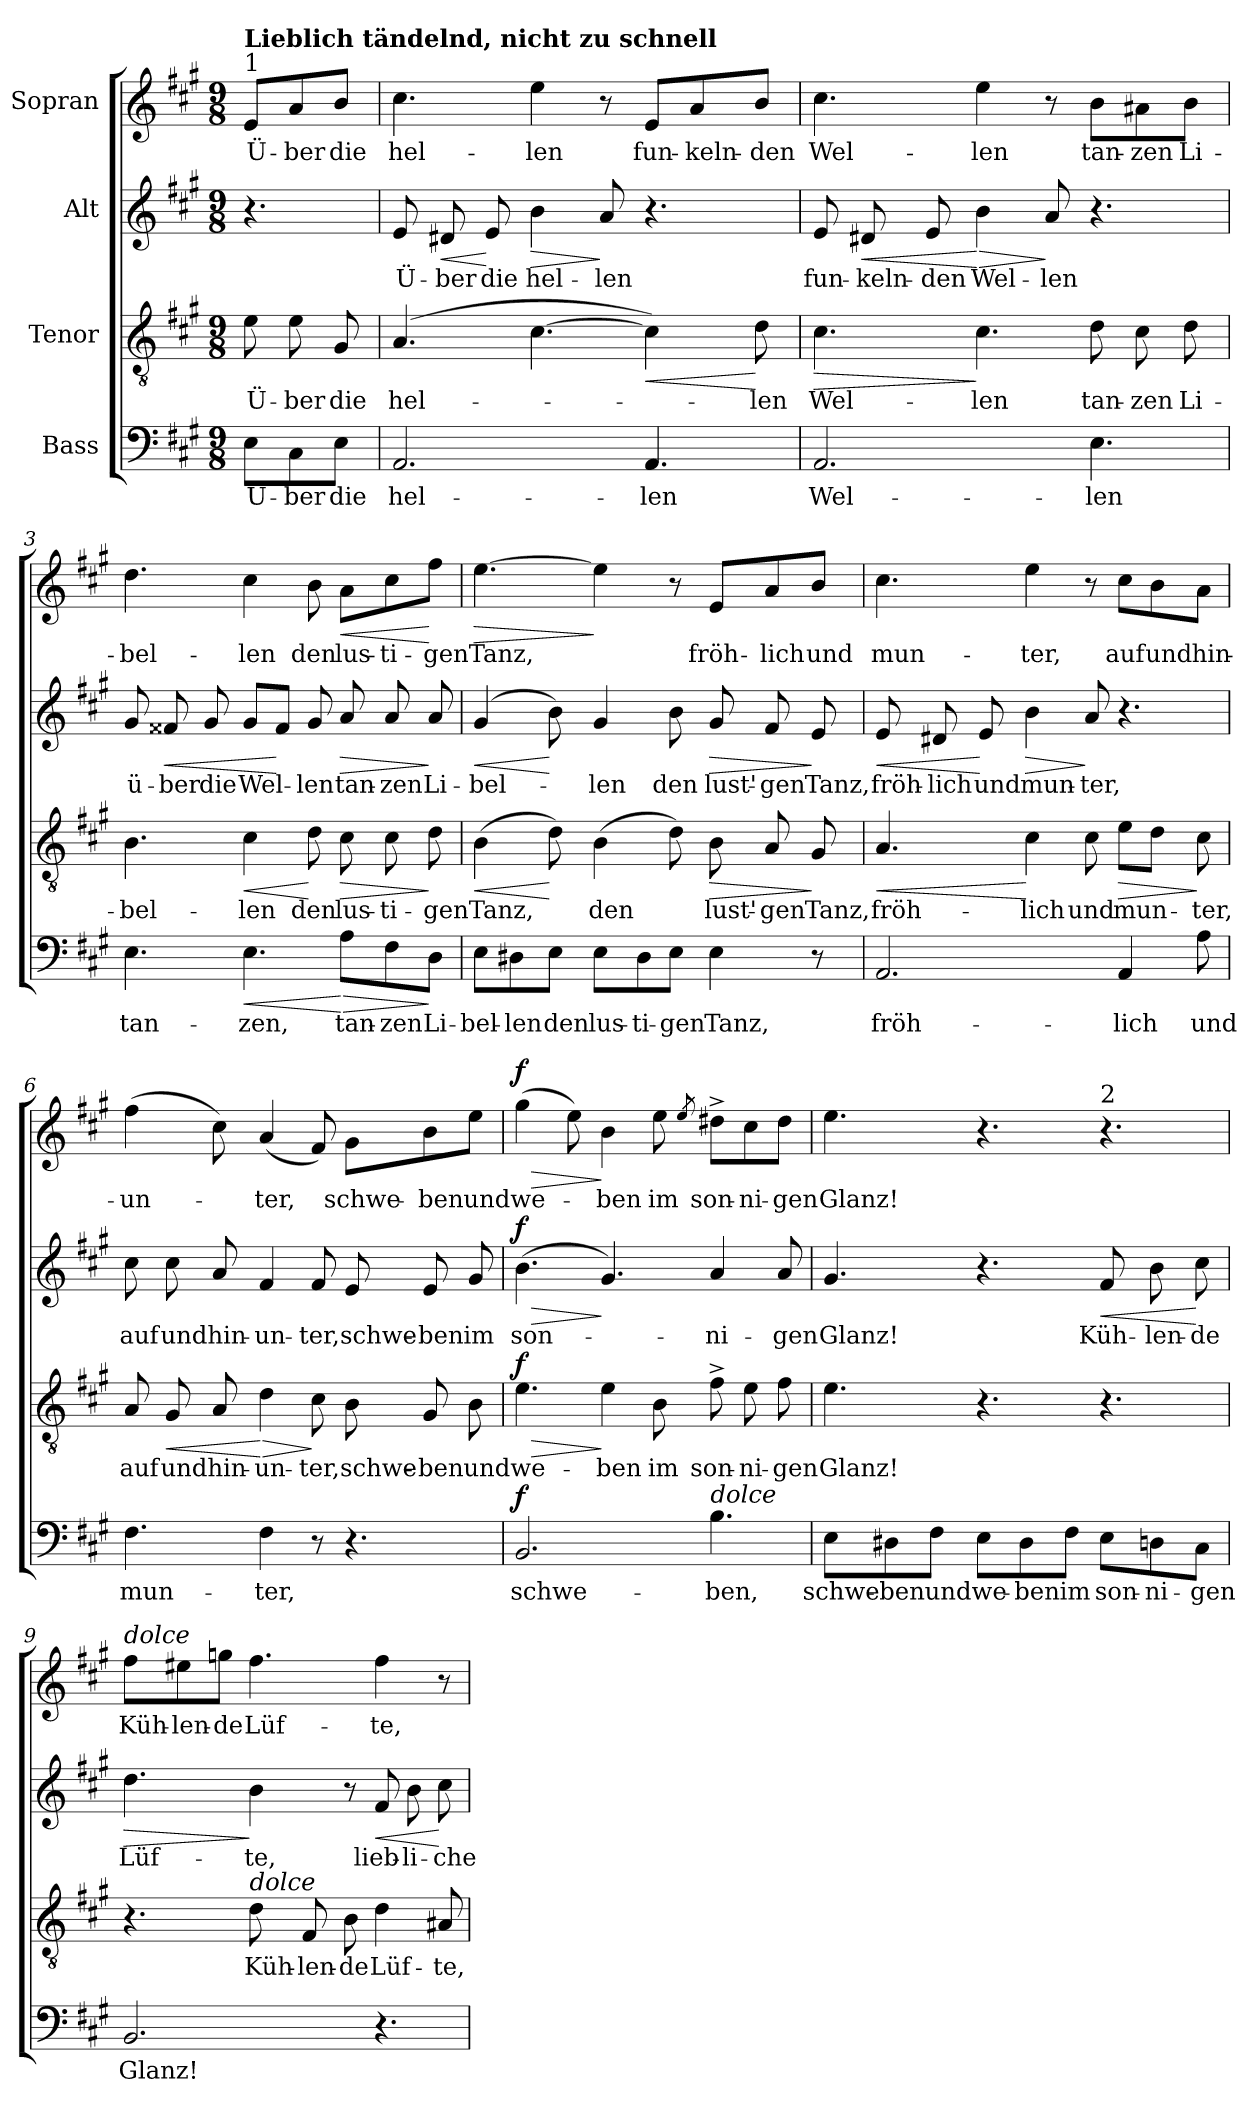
**kern	**text	**dynam	**kern	**text	**dynam	**kern	**text	**dynam	**kern	**text	**dynam
*part4	*part4	*part4	*part3	*part3	*part3	*part2	*part2	*part2	*part1	*part1	*part1
*staff4	*staff4	*staff4	*staff3	*staff3	*staff3	*staff2	*staff2	*staff2	*staff1	*staff1	*staff1
*I"Bass	*	*	*I"Tenor	*	*	*I"Alt	*	*	*I"Sopran	*	*
*clefF4	*	*	*clefGv2	*	*	*clefG2	*	*	*clefG2	*	*
*k[f#c#g#]	*	*	*k[f#c#g#]	*	*	*k[f#c#g#]	*	*	*k[f#c#g#]	*	*
*M9/8	*	*	*M9/8	*	*	*M9/8	*	*	*M9/8	*	*
=	=	=	=	=	=	=	=	=	=	=	=
!	!	!	!	!	!	!	!	!	!LO:TX:a:t=1	!	!
!	!	!	!	!	!	!	!	!	!LO:TX:a:B:t=Lieblich tändelnd, nicht zu schnell	!	!
!	!LO:LY:b	!	!	!LO:LY:b	!	!	!	!	!	!LO:LY:b	!
8E\L	Ü-	.	8e\	Ü-	.	4.r	.	.	8e/L	Ü-	.
!	!LO:LY:b	!	!	!LO:LY:b	!	!	!	!	!	!LO:LY:b	!
8C#\	-ber	.	8e\	-ber	.	.	.	.	8a/	-ber	.
!	!LO:LY:b	!	!	!LO:LY:b	!	!	!	!	!	!LO:LY:b	!
8E\J	die	.	8G#/	die	.	.	.	.	8b/J	die	.
=1	=1	=1	=1	=1	=1	=1	=1	=1	=1	=1	=1
!	!LO:LY:b	!	!	!LO:LY:b	!	!	!LO:LY:b	!	!	!LO:LY:b	!
2.AA/	hel-	.	(4.A/	hel-	.	8e/	Ü-	.	4.cc#\	hel-	.
!	!	!	!	!	!	!	!LO:LY:b	!LO:HP:b	!	!	!
.	.	.	.	.	.	8d#X/	-ber	<	.	.	.
!	!	!	!	!	!	!	!LO:LY:b	!	!	!	!
.	.	.	.	.	.	8e/	die	[	.	.	.
!	!	!	!	!	!	!	!LO:LY:b	!LO:HP:b	!	!LO:LY:b	!
.	.	.	[4.c#\	.	.	4b\	hel-	>	4ee\	-len	.
!	!	!	!	!	!	!	!LO:LY:b	!	!	!	!
.	.	.	.	.	.	8a/	-len	]	8r	.	.
!	!LO:LY:b	!	!	!	!LO:HP:b	!	!	!	!	!LO:LY:b	!
4.AA/	-len	.	4c#\])	.	<	4.r	.	.	8e/L	fun-	.
!	!	!	!	!	!	!	!	!	!	!LO:LY:b	!
.	.	.	.	.	.	.	.	.	8a/	-keln-	.
!	!	!	!	!LO:LY:b	!	!	!	!	!	!LO:LY:b	!
.	.	.	8d\	-len	[	.	.	.	8b/J	-den	.
!!LO:LB:g=z
=2	=2	=2	=2	=2	=2	=2	=2	=2	=2	=2	=2
!	!LO:LY:b	!	!	!LO:LY:b	!LO:HP:b	!	!LO:LY:b	!	!	!LO:LY:b	!
2.AA/	Wel-	.	4.c#\	Wel-	>	8e/	fun-	.	4.cc#\	Wel-	.
!	!	!	!	!	!	!	!LO:LY:b	!LO:HP:b	!	!	!
.	.	.	.	.	.	8d#X/	-keln-	<	.	.	.
!	!	!	!	!	!	!	!LO:LY:b	!	!	!	!
.	.	.	.	.	.	8e/	-den	.	.	.	.
!	!	!	!	!LO:LY:b	!	!	!LO:LY:b	!LO:HP:n=1:b	!	!LO:LY:b	!
.	.	.	4.c#\	-len	]	4b\	Wel-	[ >	4ee\	-len	.
!	!	!	!	!	!	!	!LO:LY:b	!	!	!	!
.	.	.	.	.	.	8a/	-len	]	8r	.	.
!	!LO:LY:b	!	!	!LO:LY:b	!	!	!	!	!	!LO:LY:b	!
4.E\	-len	.	8d\	tan-	.	4.r	.	.	8b\L	tan-	.
!	!	!	!	!LO:LY:b	!	!	!	!	!	!LO:LY:b	!
.	.	.	8c#\	-zen	.	.	.	.	8a#X\	-zen	.
!	!	!	!	!LO:LY:b	!	!	!	!	!	!LO:LY:b	!
.	.	.	8d\	Li-	.	.	.	.	8b\J	Li-	.
=3	=3	=3	=3	=3	=3	=3	=3	=3	=3	=3	=3
!	!LO:LY:b	!	!	!LO:LY:b	!	!	!LO:LY:b	!	!	!LO:LY:b	!
4.E\	tan-	.	4.B\	-bel-	.	8g#/	ü-	.	4.dd\	-bel-	.
!	!	!	!	!	!	!	!LO:LY:b	!LO:HP:b	!	!	!
.	.	.	.	.	.	8f##X/	-ber	<	.	.	.
!	!	!	!	!	!	!	!LO:LY:b	!	!	!	!
.	.	.	.	.	.	8g#/	die	.	.	.	.
!	!LO:LY:b	!LO:HP:b	!	!LO:LY:b	!LO:HP:b	!	!LO:LY:b	!	!	!LO:LY:b	!
4.E\	-zen,	<	4c#\	-len	<	8g#/L	Wel-	.	4cc#\	-len	.
.	.	.	.	.	.	8f##/J	.	[	.	.	.
!	!	!	!	!LO:LY:b	!	!	!LO:LY:b	!	!	!LO:LY:b	!
.	.	.	8d\	den	[	8g#/	-len	.	8b\	den	.
!	!LO:LY:b	!LO:HP:n=1:b	!	!LO:LY:b	!LO:HP:b	!	!LO:LY:b	!LO:HP:b	!	!LO:LY:b	!LO:HP:b
8A\L	tan-	[ >	8c#\	lus-	>	8a/	tan-	>	8a\L	lus-	<
!	!LO:LY:b	!	!	!LO:LY:b	!	!	!LO:LY:b	!	!	!LO:LY:b	!
8F#\	-zen	.	8c#\	-ti-	.	8a/	-zen	.	8cc#\	-ti-	.
!	!LO:LY:b	!	!	!LO:LY:b	!	!	!LO:LY:b	!	!	!LO:LY:b	!
8D\J	Li-	]	8d\	-gen	]	8a/	Li-	]	8ff#\J	-gen	[
!!LO:PB:g=z
=4	=4	=4	=4	=4	=4	=4	=4	=4	=4	=4	=4
!	!LO:LY:b	!	!	!LO:LY:b	!LO:HP:b	!	!LO:LY:b	!LO:HP:b	!	!LO:LY:b	!LO:HP:b
8E\L	-bel-	.	(4B\	Tanz,	<	(4g#/	-bel-	<	[4.ee\	Tanz,	>
!	!LO:LY:b	!	!	!	!	!	!	!	!	!	!
8D#X\	-len	.	.	.	.	.	.	.	.	.	.
!	!LO:LY:b	!	!	!	!	!	!	!	!	!	!
8E\J	den	.	8d\)	.	[	8b\)	.	[	.	.	.
!	!LO:LY:b	!	!	!LO:LY:b	!	!	!LO:LY:b	!	!	!	!
8E\L	lus-	.	(4B\	den	.	4g#/	-len	.	4ee\]	.	]
!	!LO:LY:b	!	!	!	!	!	!	!	!	!	!
8D#\	-ti-	.	.	.	.	.	.	.	.	.	.
!	!LO:LY:b	!	!	!	!	!	!LO:LY:b	!	!	!	!
8E\J	-gen	.	8d\)	.	.	8b\	den	.	8r	.	.
!	!LO:LY:b	!	!	!LO:LY:b	!LO:HP:b	!	!LO:LY:b	!LO:HP:b	!	!LO:LY:b	!
4E\	Tanz,	.	8B\	lust'-	>	8g#/	lust'-	>	8e/L	fröh-	.
!	!	!	!	!LO:LY:b	!	!	!LO:LY:b	!	!	!LO:LY:b	!
.	.	.	8A/	-gen	.	8f#/	-gen	.	8a/	-lich	.
!	!	!	!	!LO:LY:b	!	!	!LO:LY:b	!	!	!LO:LY:b	!
8r	.	.	8G#/	Tanz,	]	8e/	Tanz,	]	8b/J	und	.
=5	=5	=5	=5	=5	=5	=5	=5	=5	=5	=5	=5
!	!LO:LY:b	!	!	!LO:LY:b	!LO:HP:b	!	!LO:LY:b	!LO:HP:b	!	!LO:LY:b	!
2.AA/	fröh-	.	4.A/	fröh-	<	8e/	fröh-	<	4.cc#\	mun-	.
!	!	!	!	!	!	!	!LO:LY:b	!	!	!	!
.	.	.	.	.	.	8d#X/	-lich	.	.	.	.
!	!	!	!	!	!	!	!LO:LY:b	!	!	!	!
.	.	.	.	.	.	8e/	und	[	.	.	.
!	!	!	!	!LO:LY:b	!	!	!LO:LY:b	!LO:HP:b	!	!LO:LY:b	!
.	.	.	4c#\	-lich	[	4b\	mun-	>	4ee\	-ter,	.
!	!	!	!	!LO:LY:b	!	!	!LO:LY:b	!	!	!	!
.	.	.	8c#\	und	.	8a/	-ter,	]	8r	.	.
!	!LO:LY:b	!	!	!LO:LY:b	!LO:HP:b	!	!	!	!	!LO:LY:b	!
4AA/	-lich	.	8e\L	mun-	>	4.r	.	.	8cc#\L	auf	.
!	!	!	!	!	!	!	!	!	!	!LO:LY:b	!
.	.	.	8d\J	.	.	.	.	.	8b\	und	.
!	!LO:LY:b	!	!	!LO:LY:b	!	!	!	!	!	!LO:LY:b	!
8A\	und	.	8c#\	-ter,	]	.	.	.	8a\J	hin-	.
!!LO:LB:g=z
=6	=6	=6	=6	=6	=6	=6	=6	=6	=6	=6	=6
!	!LO:LY:b	!	!	!LO:LY:b	!	!	!LO:LY:b	!	!	!LO:LY:b	!
4.F#\	mun-	.	8A/	auf	.	8cc#\	auf	.	(4ff#\	-un-	.
!	!	!	!	!LO:LY:b	!LO:HP:b	!	!LO:LY:b	!	!	!	!
.	.	.	8G#/	und	<	8cc#\	und	.	.	.	.
!	!	!	!	!LO:LY:b	!	!	!LO:LY:b	!	!	!	!
.	.	.	8A/	hin-	.	8a/	hin-	.	8cc#\)	.	.
!	!LO:LY:b	!	!	!LO:LY:b	!LO:HP:n=1:b	!	!LO:LY:b	!	!	!LO:LY:b	!
4F#\	-ter,	.	4d\	-un-	[ >	4f#/	-un-	.	(4a/	-ter,	.
!	!	!	!	!LO:LY:b	!	!	!LO:LY:b	!	!	!	!
8r	.	.	8c#\	-ter,	]	8f#/	-ter,	.	8f#/)	.	.
!	!	!	!	!LO:LY:b	!	!	!LO:LY:b	!	!	!LO:LY:b	!
4.r	.	.	8B\	schwe-	.	8e/	schwe-	.	8g#\L	schwe-	.
!	!	!	!	!LO:LY:b	!	!	!LO:LY:b	!	!	!LO:LY:b	!
.	.	.	8G#/	-ben	.	8e/	-ben	.	8b\	-ben	.
!	!	!	!	!LO:LY:b	!	!	!LO:LY:b	!	!	!LO:LY:b	!
.	.	.	8B\	und	.	8g#/	im	.	8ee\J	und	.
=7	=7	=7	=7	=7	=7	=7	=7	=7	=7	=7	=7
!	!LO:LY:b	!LO:DY:a	!	!LO:LY:b	!LO:HP:b	!	!LO:LY:b	!LO:HP:b	!	!LO:LY:b	!LO:HP:b
!	!	!	!	!	!LO:DY:n=1:a	!	!	!LO:DY:n=1:a	!	!	!LO:DY:n=1:a
2.BB/	schwe-	f	4.e\	we-	> f	(4.b\	son-	> f	(4gg#\	we-	> f
.	.	.	.	.	.	.	.	.	8ee\)	.	.
!	!	!	!	!LO:LY:b	!	!	!	!	!	!LO:LY:b	!
.	.	.	4e\	-ben	]	4.g#/)	.	]	4b\	-ben	]
!	!	!	!	!LO:LY:b	!	!	!	!	!	!LO:LY:b	!
.	.	.	8B\	im	.	.	.	.	8ee\	im	.
.	.	.	.	.	.	.	.	.	8qee/	.	.
!LO:TX:a:i:t=dolce	!	!	!	!	!	!	!	!	!	!	!
!	!LO:LY:b	!	!	!LO:LY:b	!	!	!LO:LY:b	!	!	!LO:LY:b	!
4.B\	-ben,	.	8f#^\	son-	.	4a/	-ni-	.	8dd#X^\L	son-	.
!	!	!	!	!LO:LY:b	!	!	!	!	!	!LO:LY:b	!
.	.	.	8e\	-ni-	.	.	.	.	8cc#\	-ni-	.
!	!	!	!	!LO:LY:b	!	!	!LO:LY:b	!	!	!LO:LY:b	!
.	.	.	8f#\	-gen	.	8a/	-gen	.	8dd#\J	-gen	.
!!LO:LB:g=z
=8	=8	=8	=8	=8	=8	=8	=8	=8	=8	=8	=8
!	!LO:LY:b	!	!	!LO:LY:b	!	!	!LO:LY:b	!	!	!LO:LY:b	!
8E\L	schwe-	.	4.e\	Glanz!	.	4.g#/	Glanz!	.	4.ee\	Glanz!	.
!	!LO:LY:b	!	!	!	!	!	!	!	!	!	!
8D#X\	-ben	.	.	.	.	.	.	.	.	.	.
!	!LO:LY:b	!	!	!	!	!	!	!	!	!	!
8F#\J	und	.	.	.	.	.	.	.	.	.	.
!	!LO:LY:b	!	!	!	!	!	!	!	!	!	!
8E\L	we-	.	4.r	.	.	4.r	.	.	4.r	.	.
!	!LO:LY:b	!	!	!	!	!	!	!	!	!	!
8D#\	-ben	.	.	.	.	.	.	.	.	.	.
!	!LO:LY:b	!	!	!	!	!	!	!	!	!	!
8F#\J	im	.	.	.	.	.	.	.	.	.	.
!	!	!	!	!	!	!	!	!	!LO:TX:a:t=2	!	!
!	!LO:LY:b	!	!	!	!	!	!LO:LY:b	!LO:HP:b	!	!	!
8E\L	son-	.	4.r	.	.	8f#/	Küh-	<	4.r	.	.
!	!LO:LY:b	!	!	!	!	!	!LO:LY:b	!	!	!	!
8Dn\	-ni-	.	.	.	.	8b\	-len-	.	.	.	.
!	!LO:LY:b	!	!	!	!	!	!LO:LY:b	!	!	!	!
8C#\J	-gen	.	.	.	.	8cc#\	-de	[	.	.	.
=9	=9	=9	=9	=9	=9	=9	=9	=9	=9	=9	=9
!	!	!	!	!	!	!	!	!	!LO:TX:a:i:t=dolce	!	!
!	!LO:LY:b	!	!	!	!	!	!LO:LY:b	!LO:HP:b	!	!LO:LY:b	!
2.BB/	Glanz!	.	4.r	.	.	4.dd\	Lüf-	>	8ff#\L	Küh-	.
!	!	!	!	!	!	!	!	!	!	!LO:LY:b	!
.	.	.	.	.	.	.	.	.	8ee#X\	-len-	.
!	!	!	!	!	!	!	!	!	!	!LO:LY:b	!
.	.	.	.	.	.	.	.	.	8ggn\J	-de	.
!	!	!	!LO:TX:a:i:t=dolce	!	!	!	!	!	!	!	!
!	!	!	!	!LO:LY:b	!	!	!LO:LY:b	!	!	!LO:LY:b	!
.	.	.	8d\	Küh-	.	4b\	-te,	]	4.ff#\	Lüf-	.
!	!	!	!	!LO:LY:b	!	!	!	!	!	!	!
.	.	.	8F#/	-len-	.	.	.	.	.	.	.
!	!	!	!	!LO:LY:b	!	!	!	!	!	!	!
.	.	.	8B\	-de	.	8r	.	.	.	.	.
!	!	!	!	!LO:LY:b	!	!	!LO:LY:b	!LO:HP:b	!	!LO:LY:b	!
4.r	.	.	4d\	Lüf-	.	8f#/	lieb-	<	4ff#\	-te,	.
!	!	!	!	!	!	!	!LO:LY:b	!	!	!	!
.	.	.	.	.	.	8b\	-li-	.	.	.	.
!	!	!	!	!LO:LY:b	!	!	!LO:LY:b	!	!	!	!
.	.	.	8A#X/	-te,	.	8cc#\	-che	[	8r	.	.
=	=	=	=	=	=	=	=	=	=	=	=
*-	*-	*-	*-	*-	*-	*-	*-	*-	*-	*-	*-
